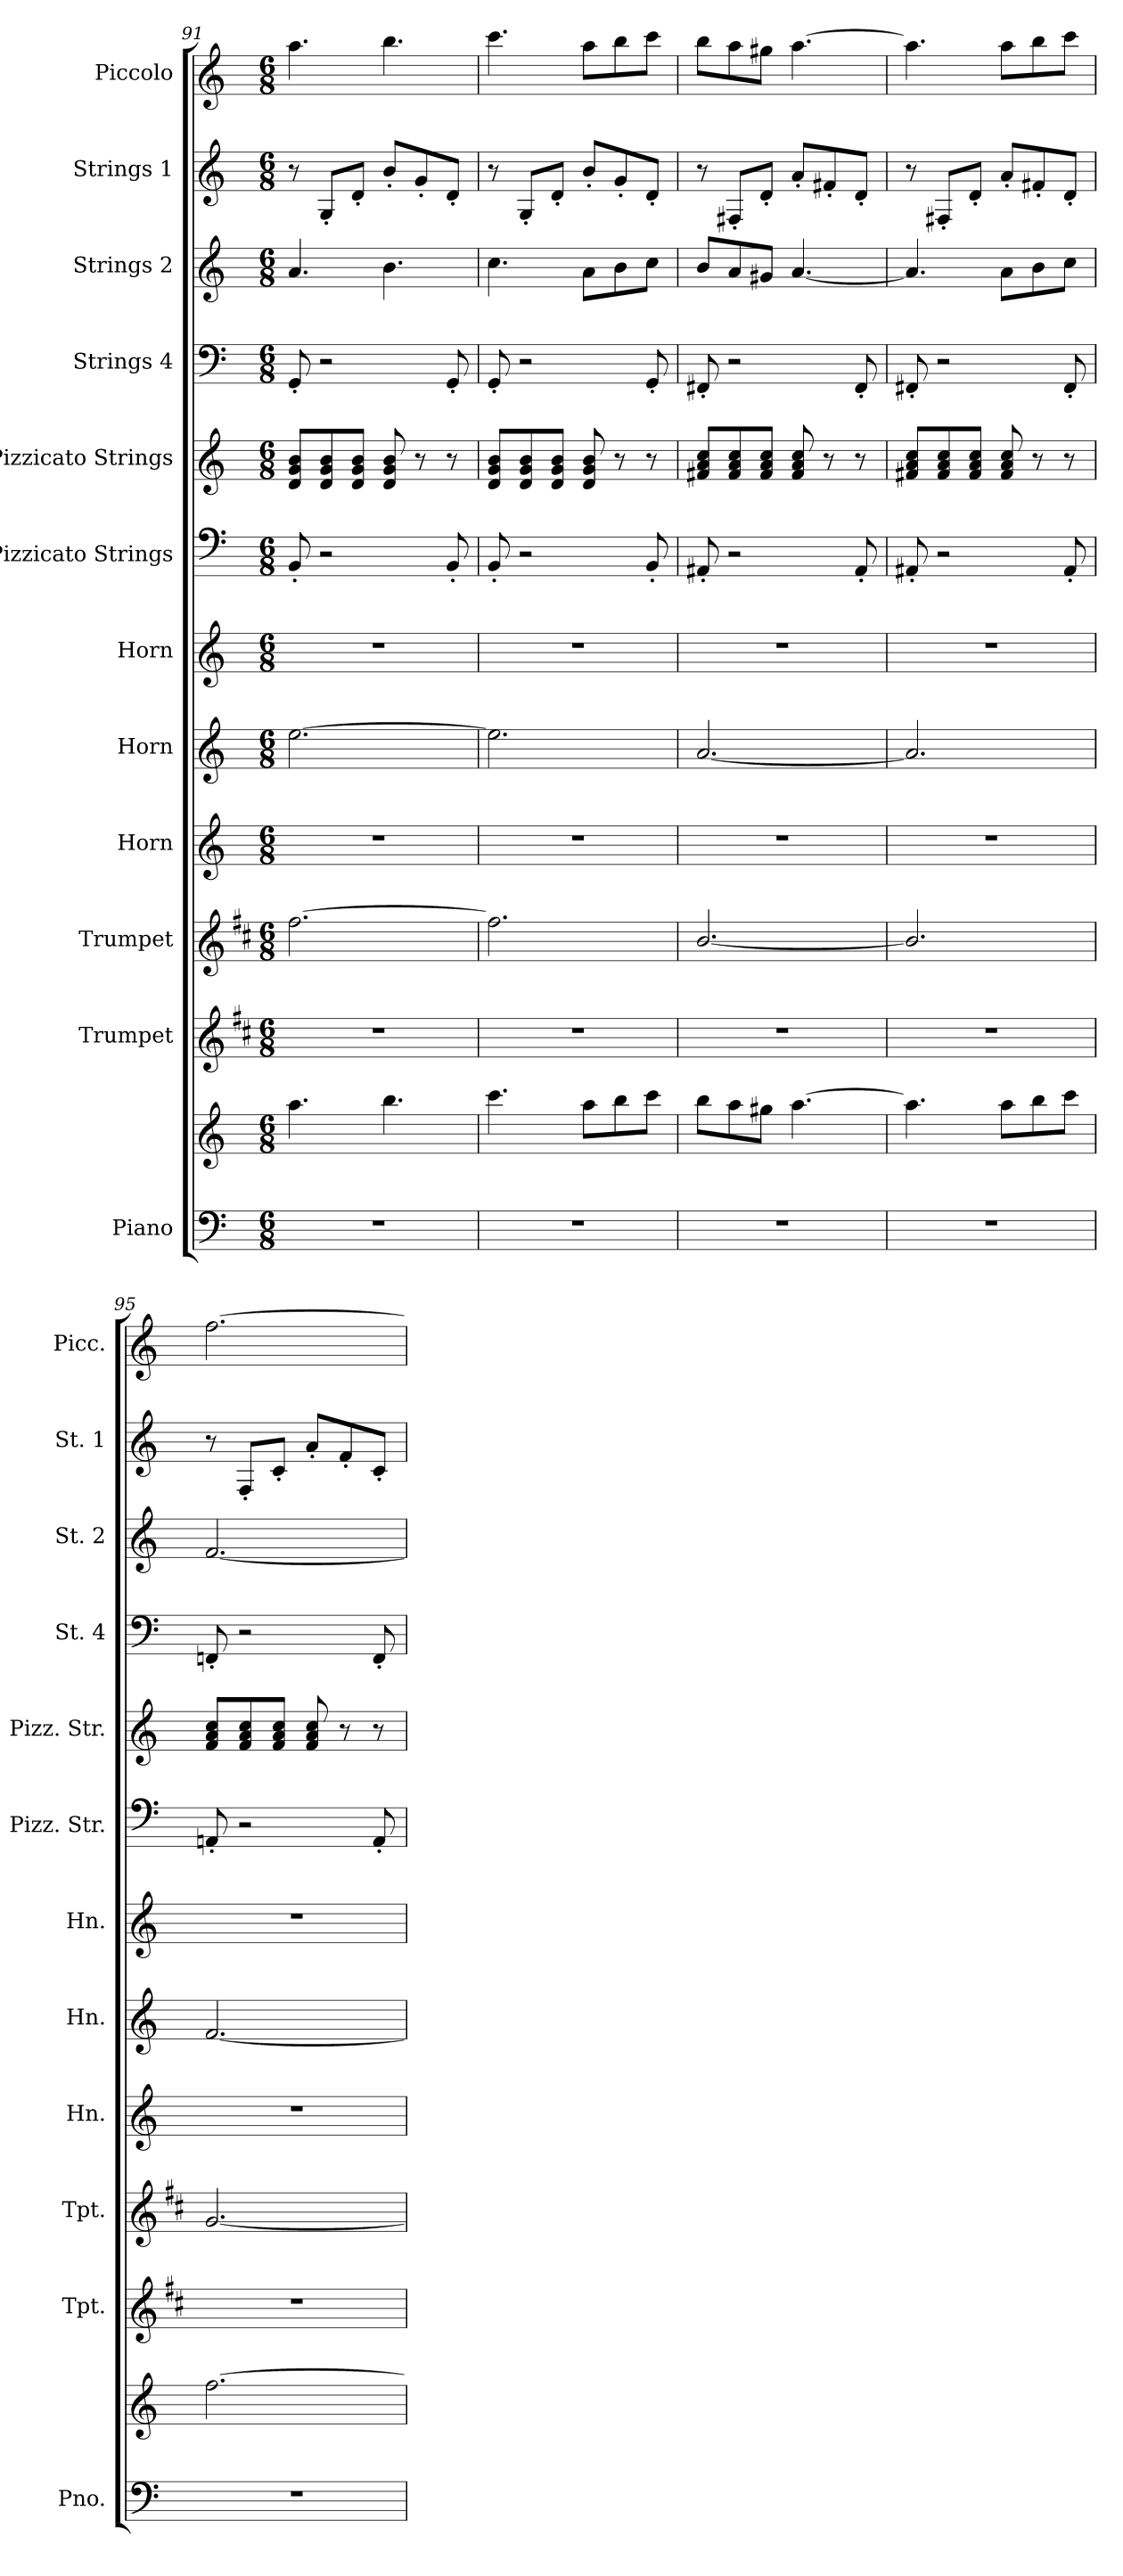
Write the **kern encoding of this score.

**kern	**kern	**kern	**kern	**kern	**kern	**kern	**kern	**kern	**kern	**kern	**kern	**kern
*part12	*part12	*part11	*part10	*part9	*part8	*part7	*part6	*part5	*part4	*part3	*part2	*part1
*staff13	*staff12	*staff11	*staff10	*staff9	*staff8	*staff7	*staff6	*staff5	*staff4	*staff3	*staff2	*staff1
*I"Piano	*	*I"Trumpet	*I"Trumpet	*I"Horn	*I"Horn	*I"Horn	*I"Pizzicato Strings	*I"Pizzicato Strings	*I"Strings 4	*I"Strings 2	*I"Strings 1	*I"Piccolo
*I'Pno.	*	*I'Tpt.	*I'Tpt.	*I'Hn.	*I'Hn.	*I'Hn.	*I'Pizz. Str.	*I'Pizz. Str.	*I'St. 4	*I'St. 2	*I'St. 1	*I'Picc.
*clefF4	*clefG2	*clefG2	*clefG2	*clefG2	*clefG2	*clefG2	*clefF5	*clefG2	*clefF4	*clefG2	*clefG2	*clefG2
*	*	*ITrd1c2	*ITrd1c2	*ITrd7c12	*ITrd7c12	*ITrd7c12	*	*	*	*	*	*ITrd-7c-12
*k[]	*k[]	*k[]	*k[]	*k[]	*k[]	*k[]	*k[]	*k[]	*k[]	*k[]	*k[]	*k[]
*M6/8	*M6/8	*M6/8	*M6/8	*M6/8	*M6/8	*M6/8	*M6/8	*M6/8	*M6/8	*M6/8	*M6/8	*M6/8
=91	=91	=91	=91	=91	=91	=91	=91	=91	=91	=91	=91	=91
!LO:TX:a:color=#FFFFFF:t=.	!	!	!	!	!	!	!	!	!	!	!	!
2.r	4.aa\	2.r	[2.ee\	2.r	[2.e\	2.r	8GG'/	8d/ 8g/ 8b/L	8GG'/	4.a/	8r	4.aaa\
.	.	.	.	.	.	.	2r	8d/ 8g/ 8b/	2r	.	8G'/L	.
.	.	.	.	.	.	.	.	8d/ 8g/ 8b/J	.	.	8d'/J	.
.	4.bb\	.	.	.	.	.	.	8d/ 8g/ 8b/	.	4.b\	8b'/L	4.bbb\
.	.	.	.	.	.	.	.	8r	.	.	8g'/	.
.	.	.	.	.	.	.	8GG'/	8r	8GG'/	.	8d'/J	.
=92	=92	=92	=92	=92	=92	=92	=92	=92	=92	=92	=92	=92
!LO:TX:a:color=#FFFFFF:t=.	!	!	!	!	!	!	!	!	!	!	!	!
2.r	4.ccc\	2.r	2.ee\]	2.r	2.e\]	2.r	8GG'/	8d/ 8g/ 8b/L	8GG'/	4.cc\	8r	4.cccc\
.	.	.	.	.	.	.	2r	8d/ 8g/ 8b/	2r	.	8G'/L	.
.	.	.	.	.	.	.	.	8d/ 8g/ 8b/J	.	.	8d'/J	.
.	8aa\L	.	.	.	.	.	.	8d/ 8g/ 8b/	.	8a\L	8b'/L	8aaa\L
.	8bb\	.	.	.	.	.	.	8r	.	8b\	8g'/	8bbb\
.	8ccc\J	.	.	.	.	.	8GG'/	8r	8GG'/	8cc\J	8d'/J	8cccc\J
!!LO:PB:g=z
=93	=93	=93	=93	=93	=93	=93	=93	=93	=93	=93	=93	=93
!LO:TX:a:color=#FFFFFF:t=.	!	!	!	!	!	!	!	!	!	!	!	!
!LO:TX:a:color=#FFFFFF:t=.	!	!	!	!	!	!	!	!	!	!	!	!
2.r	8bb\L	2.r	[2.a/	2.r	[2.A/	2.r	8FF#X'/	8f#X/ 8a/ 8cc/L	8FF#X'/	8b/L	8r	8bbb\L
.	8aa\	.	.	.	.	.	2r	8f#/ 8a/ 8cc/	2r	8a/	8F#X'/L	8aaa\
.	8gg#X\J	.	.	.	.	.	.	8f#/ 8a/ 8cc/J	.	8g#X/J	8d'/J	8ggg#X\J
.	[4.aa\	.	.	.	.	.	.	8f#/ 8a/ 8cc/	.	[4.a/	8a'/L	[4.aaa\
.	.	.	.	.	.	.	.	8r	.	.	8f#X'/	.
.	.	.	.	.	.	.	8FF#'/	8r	8FF#'/	.	8d'/J	.
=94	=94	=94	=94	=94	=94	=94	=94	=94	=94	=94	=94	=94
!LO:TX:a:color=#FFFFFF:t=.	!	!	!	!	!	!	!	!	!	!	!	!
2.r	4.aa\]	2.r	2.a/]	2.r	2.A/]	2.r	8FF#X'/	8f#X/ 8a/ 8cc/L	8FF#X'/	4.a/]	8r	4.aaa\]
.	.	.	.	.	.	.	2r	8f#/ 8a/ 8cc/	2r	.	8F#X'/L	.
.	.	.	.	.	.	.	.	8f#/ 8a/ 8cc/J	.	.	8d'/J	.
.	8aa\L	.	.	.	.	.	.	8f#/ 8a/ 8cc/	.	8a\L	8a'/L	8aaa\L
.	8bb\	.	.	.	.	.	.	8r	.	8b\	8f#X'/	8bbb\
.	8ccc\J	.	.	.	.	.	8FF#'/	8r	8FF#'/	8cc\J	8d'/J	8cccc\J
=95	=95	=95	=95	=95	=95	=95	=95	=95	=95	=95	=95	=95
!LO:TX:a:color=#FFFFFF:t=.	!	!	!	!	!	!	!	!	!	!	!	!
!LO:TX:a:color=#FFFFFF:t=.	!	!	!	!	!	!	!	!	!	!	!	!
2.r	[2.ff\	2.r	[2.f/	2.r	[2.F/	2.r	8FFni'/	8f/ 8a/ 8cc/L	8FFni'/	[2.f/	8r	[2.fff\
.	.	.	.	.	.	.	2r	8f/ 8a/ 8cc/	2r	.	8F'/L	.
.	.	.	.	.	.	.	.	8f/ 8a/ 8cc/J	.	.	8c'/J	.
.	.	.	.	.	.	.	.	8f/ 8a/ 8cc/	.	.	8a'/L	.
.	.	.	.	.	.	.	.	8r	.	.	8f'/	.
.	.	.	.	.	.	.	8FF'/	8r	8FF'/	.	8c'/J	.
=	=	=	=	=	=	=	=	=	=	=	=	=
*-	*-	*-	*-	*-	*-	*-	*-	*-	*-	*-	*-	*-
